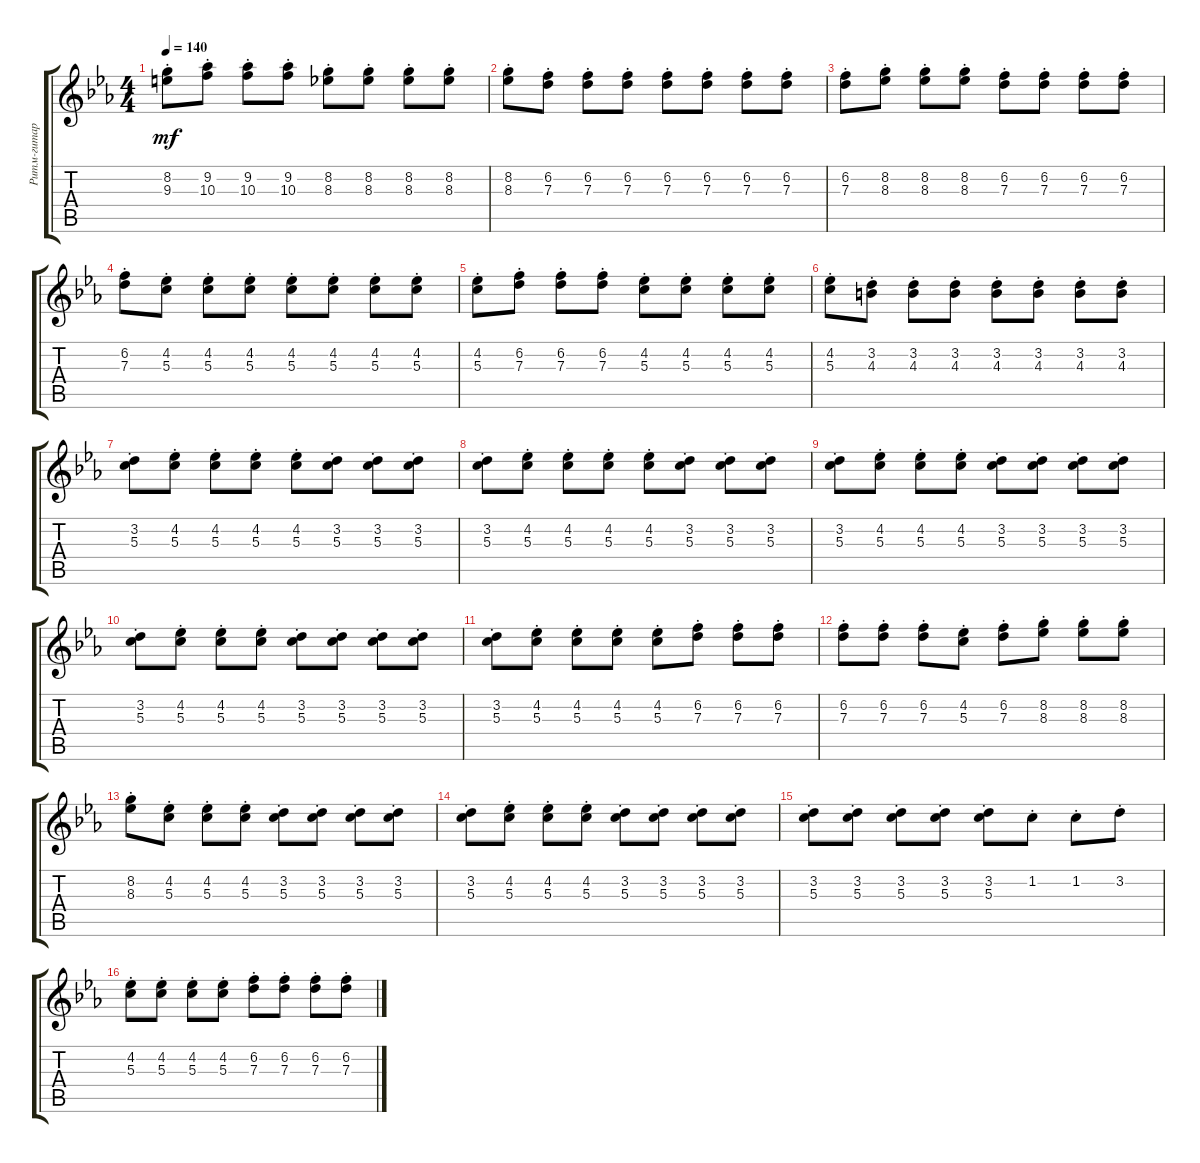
\track ("Ритм-гитара" "Ритм-гитар") {instrument overdrivenguitar}
\staff {score tabs}
\tuning (E4 B3 G3 D3 A2 E2) {hide}
\ts (4 4)
\tempo 140
\clef g2
\ks cminor
(8.2{st} 9.3{st}).8{dy mf} (9.2{st} 10.3{st}).8 (9.2{st} 10.3{st}).8 (9.2{st} 10.3{st}).8 (8.2{st} 8.3{st}).8 (8.2{st} 8.3{st}).8 (8.2{st} 8.3{st}).8 (8.2{st} 8.3{st}).8 |
(8.2{st} 8.3{st}).8 (6.2{st} 7.3{st}).8 (6.2{st} 7.3{st}).8 (6.2{st} 7.3{st}).8 (6.2{st} 7.3{st}).8 (6.2{st} 7.3{st}).8 (6.2{st} 7.3{st}).8 (6.2{st} 7.3{st}).8 |
(6.2{st} 7.3{st}).8 (8.2{st} 8.3{st}).8 (8.2{st} 8.3{st}).8 (8.2{st} 8.3{st}).8 (6.2{st} 7.3{st}).8 (6.2{st} 7.3{st}).8 (6.2{st} 7.3{st}).8 (6.2{st} 7.3{st}).8 |
(6.2{st} 7.3{st}).8 (4.2{st} 5.3{st}).8 (4.2{st} 5.3{st}).8 (4.2{st} 5.3{st}).8 (4.2{st} 5.3{st}).8 (4.2{st} 5.3{st}).8 (4.2{st} 5.3{st}).8 (4.2{st} 5.3{st}).8 |
(4.2{st} 5.3{st}).8 (6.2{st} 7.3{st}).8 (6.2{st} 7.3{st}).8 (6.2{st} 7.3{st}).8 (4.2{st} 5.3{st}).8 (4.2{st} 5.3{st}).8 (4.2{st} 5.3{st}).8 (4.2{st} 5.3{st}).8 |
(4.2{st} 5.3{st}).8 (3.2{st} 4.3{st}).8 (3.2{st} 4.3{st}).8 (3.2{st} 4.3{st}).8 (3.2{st} 4.3{st}).8 (3.2{st} 4.3{st}).8 (3.2{st} 4.3{st}).8 (3.2{st} 4.3{st}).8 |
(3.2{st} 5.3{st}).8 (4.2{st} 5.3{st}).8 (4.2{st} 5.3{st}).8 (4.2{st} 5.3{st}).8 (4.2{st} 5.3{st}).8 (3.2{st} 5.3{st}).8 (3.2{st} 5.3{st}).8 (3.2{st} 5.3{st}).8 |
(3.2{st} 5.3{st}).8 (4.2{st} 5.3{st}).8 (4.2{st} 5.3{st}).8 (4.2{st} 5.3{st}).8 (4.2{st} 5.3{st}).8 (3.2{st} 5.3{st}).8 (3.2{st} 5.3{st}).8 (3.2{st} 5.3{st}).8 |
(3.2{st} 5.3{st}).8 (4.2{st} 5.3{st}).8 (4.2{st} 5.3{st}).8 (4.2{st} 5.3{st}).8 (3.2{st} 5.3{st}).8 (3.2{st} 5.3{st}).8 (3.2{st} 5.3{st}).8 (3.2{st} 5.3{st}).8 |
(3.2{st} 5.3{st}).8 (4.2{st} 5.3{st}).8 (4.2{st} 5.3{st}).8 (4.2{st} 5.3{st}).8 (3.2{st} 5.3{st}).8 (3.2{st} 5.3{st}).8 (3.2{st} 5.3{st}).8 (3.2{st} 5.3{st}).8 |
(3.2{st} 5.3{st}).8 (4.2{st} 5.3{st}).8 (4.2{st} 5.3{st}).8 (4.2{st} 5.3{st}).8 (4.2{st} 5.3{st}).8 (6.2{st} 7.3{st}).8 (6.2{st} 7.3{st}).8 (6.2{st} 7.3{st}).8 |
(6.2{st} 7.3{st}).8 (6.2{st} 7.3{st}).8 (6.2{st} 7.3{st}).8 (4.2{st} 5.3{st}).8 (6.2{st} 7.3{st}).8 (8.2{st} 8.3{st}).8 (8.2{st} 8.3{st}).8 (8.2{st} 8.3{st}).8 |
(8.2{st} 8.3{st}).8 (4.2{st} 5.3{st}).8 (4.2{st} 5.3{st}).8 (4.2{st} 5.3{st}).8 (3.2{st} 5.3{st}).8 (3.2{st} 5.3{st}).8 (3.2{st} 5.3{st}).8 (3.2{st} 5.3{st}).8 |
(3.2{st} 5.3{st}).8 (4.2{st} 5.3{st}).8 (4.2{st} 5.3{st}).8 (4.2{st} 5.3{st}).8 (3.2{st} 5.3{st}).8 (3.2{st} 5.3{st}).8 (3.2{st} 5.3{st}).8 (3.2{st} 5.3{st}).8 |
(3.2{st} 5.3{st}).8 (3.2{st} 5.3{st}).8 (3.2{st} 5.3{st}).8 (3.2{st} 5.3{st}).8 (3.2{st} 5.3{st}).8 1.2{st}.8 1.2{st}.8 3.2{st}.8 |
(4.2{st} 5.3{st}).8 (4.2{st} 5.3{st}).8 (4.2{st} 5.3{st}).8 (4.2{st} 5.3{st}).8 (6.2{st} 7.3{st}).8 (6.2{st} 7.3{st}).8 (6.2{st} 7.3{st}).8 (6.2{st} 7.3{st}).8
